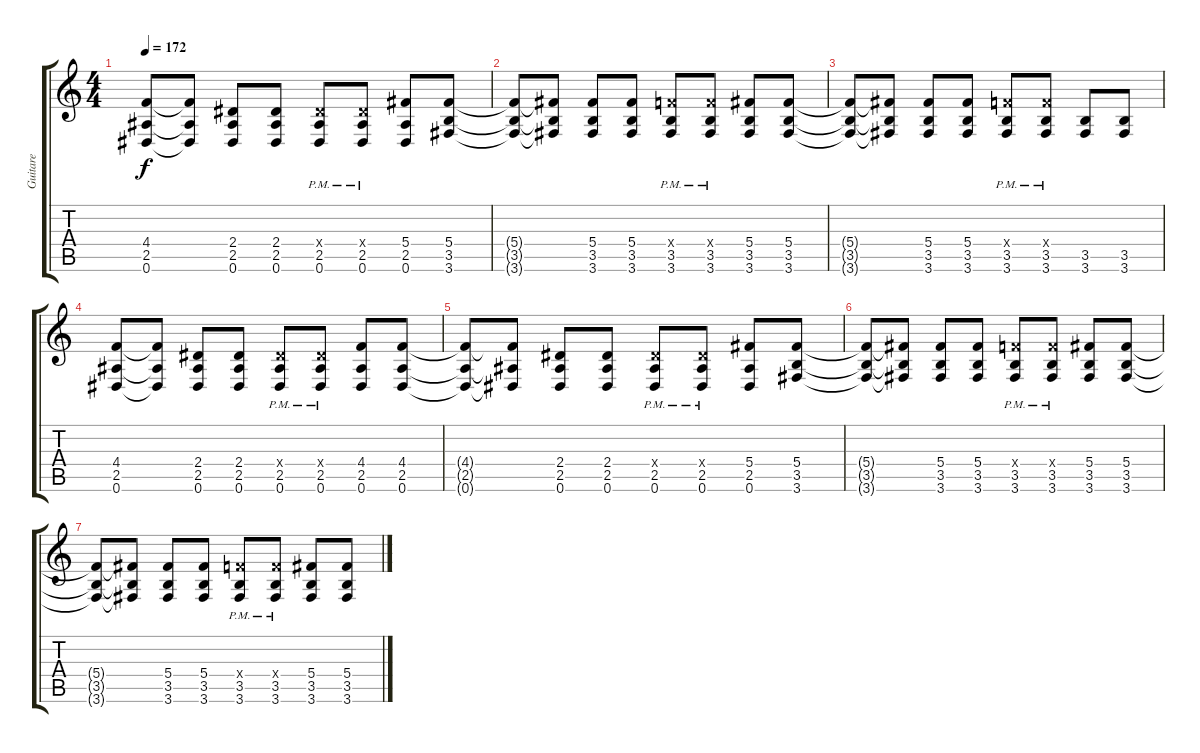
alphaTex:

\track ("Guitare" "Guitare") {instrument distortionguitar}
\staff {score tabs}
\tuning (Eb4 Bb3 Gb3 Db3 Ab2 Eb2) {hide}
\ts (4 4)
\tempo 172
\clef g2
\ks c
(4.4{t} 2.5{t} 0.6{t}).8{dy f volume 6} (4.4{t} 2.5{t} 0.6{t}).8 (2.4 2.5 0.6).8 (2.4 2.5 0.6).8 (2.4{x} 2.5{pm} 0.6{pm}).8 (2.4{x} 2.5{pm} 0.6{pm}).8 (5.4 2.5 0.6).8 (5.4 3.5 3.6).8 |
(5.4{t} 3.5{t} 3.6{t}).8{volume 5} (5.4{t} 3.5{t} 3.6{t}).8 (5.4 3.5 3.6).8 (5.4 3.5 3.6).8 (4.4{x} 3.5{pm} 3.6{pm}).8 (4.4{x} 3.5{pm} 3.6{pm}).8 (5.4 3.5 3.6).8 (5.4 3.5 3.6).8 |
(5.4{t} 3.5{t} 3.6{t}).8{volume 4} (5.4{t} 3.5{t} 3.6{t}).8 (5.4 3.5 3.6).8 (5.4 3.5 3.6).8 (4.4{x} 3.5{pm} 3.6{pm}).8 (4.4{x} 3.5{pm} 3.6{pm}).8 (3.5 3.6).8 (3.5 3.6).8 |
(4.4 2.5 0.6).8{volume 3} (4.4{t} 2.5{t} 0.6{t}).8 (2.4 2.5 0.6).8 (2.4 2.5 0.6).8 (2.4{x} 2.5{pm} 0.6{pm}).8 (2.4{x} 2.5{pm} 0.6{pm}).8 (4.4 2.5 0.6).8 (4.4 2.5 0.6).8 |
(4.4{t} 2.5{t} 0.6{t}).8{volume 2} (4.4{t} 2.5{t} 0.6{t}).8 (2.4 2.5 0.6).8 (2.4 2.5 0.6).8 (2.4{x} 2.5{pm} 0.6{pm}).8 (2.4{x} 2.5{pm} 0.6{pm}).8 (5.4 2.5 0.6).8 (5.4 3.5 3.6).8 |
(5.4{t} 3.5{t} 3.6{t}).8{volume 1} (5.4{t} 3.5{t} 3.6{t}).8 (5.4 3.5 3.6).8 (5.4 3.5 3.6).8 (4.4{x} 3.5{pm} 3.6).8 (4.4{x} 3.5{pm} 3.6).8 (5.4 3.5 3.6).8 (5.4 3.5 3.6).8 |
(5.4{t} 3.5{t} 3.6{t}).8{volume 0} (5.4{t} 3.5{t} 3.6{t}).8 (5.4 3.5 3.6).8 (5.4 3.5 3.6).8 (4.4{x} 3.5{pm} 3.6{pm}).8 (4.4{x} 3.5{pm} 3.6{pm}).8 (5.4 3.5 3.6).8 (5.4 3.5 3.6).8
